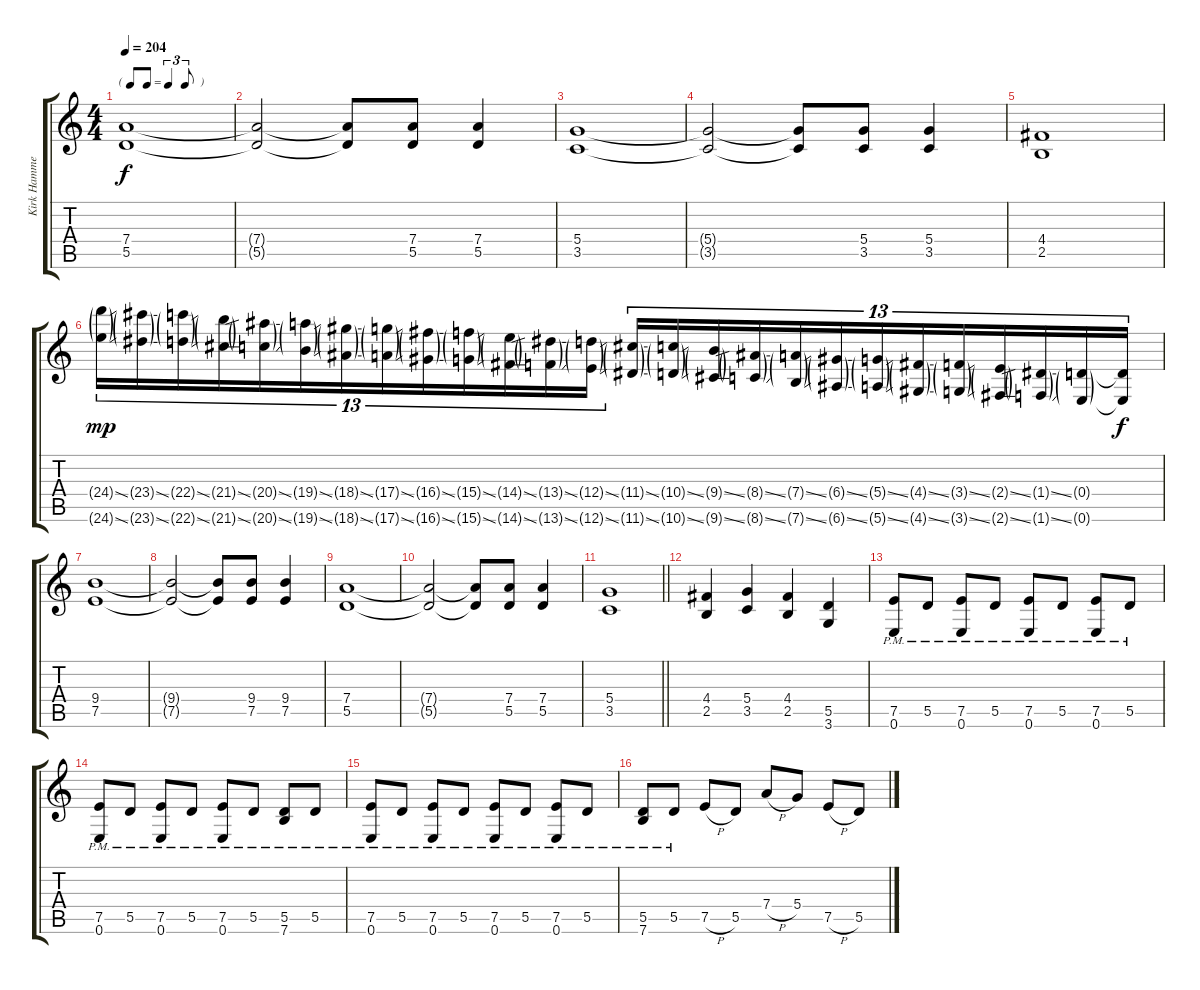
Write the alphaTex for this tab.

\track ("Kirk Hammett" "Kirk Hamme") {instrument distortionguitar}
\staff {score tabs}
\tuning (E4 B3 G3 D3 A2 E2) {hide}
\ts (4 4)
\tf triplet8th
\tempo 204
\clef g2
\ks c
(7.4 5.5).1{dy f} |
(7.4{t} 5.5{t}).2 (7.4{t} 5.5{t}).8 (7.4 5.5).8 (7.4 5.5).4 |
(5.4 3.5).1 |
(5.4{t} 3.5{t}).2 (5.4{t} 3.5{t}).8 (5.4 3.5).8 (5.4 3.5).4 |
(4.4 2.5).1 |
(24.4{ss g} 24.6{ss g}).16{tu (13 8) dy mp} (23.4{ss g} 23.6{ss g}).16{tu (13 8)} (22.4{ss g} 22.6{ss g}).16{tu (13 8)} (21.4{ss g} 21.6{ss g}).16{tu (13 8)} (20.4{ss g} 20.6{ss g}).16{tu (13 8)} (19.4{ss g} 19.6{ss g}).16{tu (13 8)} (18.4{ss g} 18.6{ss g}).16{tu (13 8)} (17.4{ss g} 17.6{ss g}).16{tu (13 8)} (16.4{ss g} 16.6{ss g}).16{tu (13 8)} (15.4{ss g} 15.6{ss g}).16{tu (13 8)} (14.4{ss g} 14.6{ss g}).16{tu (13 8)} (13.4{ss g} 13.6{ss g}).16{tu (13 8)} (12.4{ss g} 12.6{ss g}).16{tu (13 8)} (11.4{ss g} 11.6{ss g}).16{tu (13 8)} (10.4{ss g} 10.6{ss g}).16{tu (13 8)} (9.4{ss g} 9.6{ss g}).16{tu (13 8)} (8.4{ss g} 8.6{ss g}).16{tu (13 8)} (7.4{ss g} 7.6{ss g}).16{tu (13 8)} (6.4{ss g} 6.6{ss g}).16{tu (13 8)} (5.4{ss g} 5.6{ss g}).16{tu (13 8)} (4.4{ss g} 4.6{ss g}).16{tu (13 8)} (3.4{ss g} 3.6{ss g}).16{tu (13 8)} (2.4{ss g} 2.6{ss g}).16{tu (13 8)} (1.4{ss g} 1.6{ss g}).16{tu (13 8)} (0.4{g} 0.6{g}).16{tu (13 8)} (0.4{t} 0.6{t}).16{tu (13 8) dy f} |
(9.4 7.5).1 |
(9.4{t} 7.5{t}).2 (9.4{t} 7.5{t}).8 (9.4 7.5).8 (9.4 7.5).4 |
(7.4 5.5).1 |
(7.4{t} 5.5{t}).2 (7.4{t} 5.5{t}).8 (7.4 5.5).8 (7.4 5.5).4 |
\barLineRight lightlight
(5.4 3.5).1 |
(4.4 2.5).4 (5.4 3.5).4 (4.4 2.5).4 (5.5 3.6).4 |
(7.5{pm} 0.6{pm}).8 5.5{pm}.8 (7.5{pm} 0.6{pm}).8 5.5{pm}.8 (7.5{pm} 0.6{pm}).8 5.5{pm}.8 (7.5{pm} 0.6{pm}).8 5.5{pm}.8 |
(7.5{pm} 0.6{pm}).8 5.5{pm}.8 (7.5{pm} 0.6{pm}).8 5.5{pm}.8 (7.5{pm} 0.6{pm}).8 5.5{pm}.8 (5.5{pm} 7.6{pm}).8 5.5{pm}.8 |
(7.5{pm} 0.6{pm}).8 5.5{pm}.8 (7.5{pm} 0.6{pm}).8 5.5{pm}.8 (7.5{pm} 0.6{pm}).8 5.5{pm}.8 (7.5{pm} 0.6{pm}).8 5.5{pm}.8 |
(5.5{pm} 7.6{pm}).8 5.5{pm}.8 7.5{h}.8 5.5.8 7.4{h}.8 5.4.8 7.5{h}.8 5.5.8
